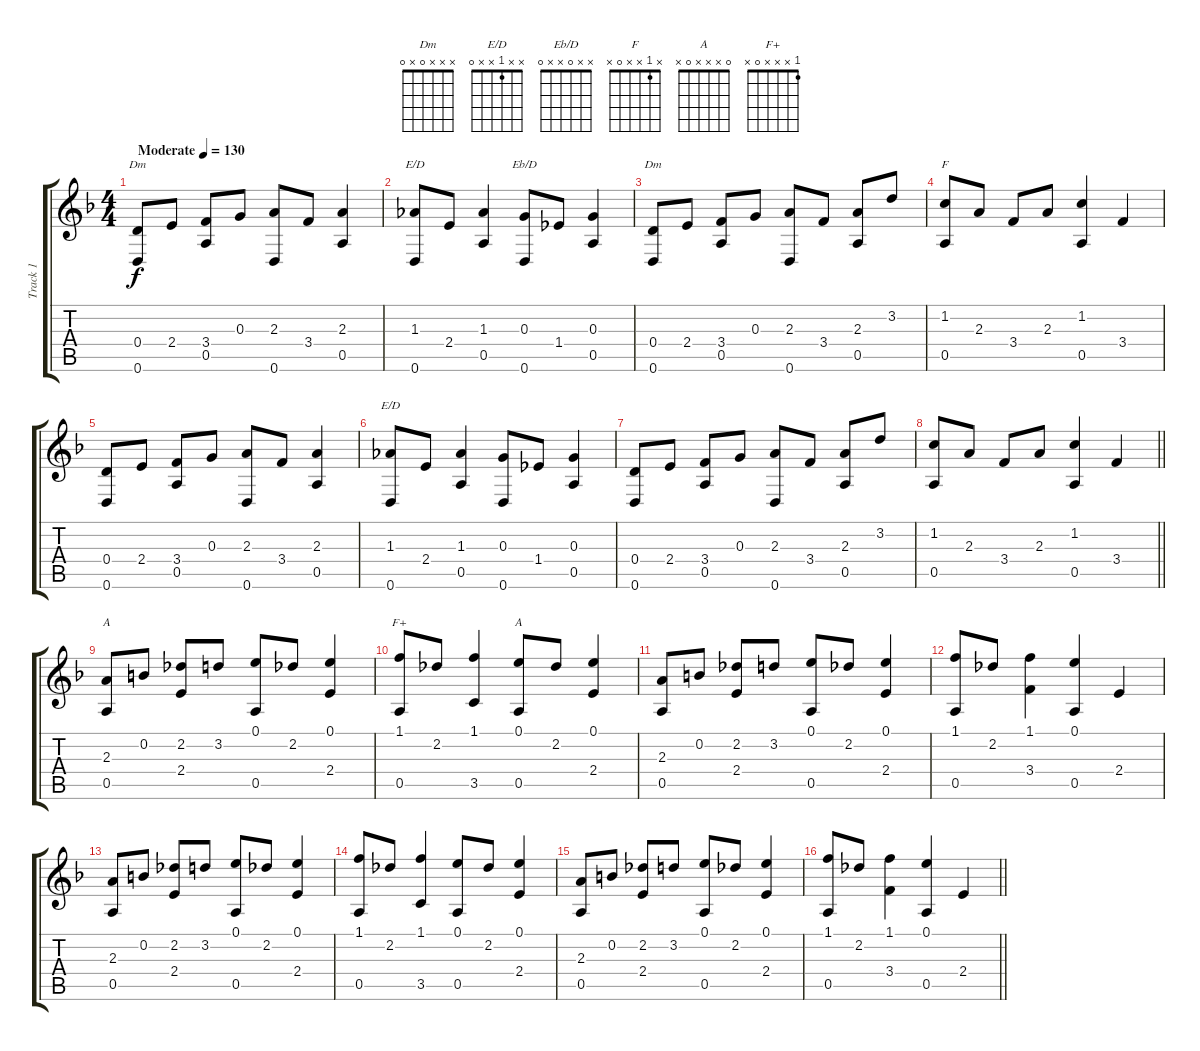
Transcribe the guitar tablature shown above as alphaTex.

\track ("Track 1" "Track 1") {instrument acousticguitarsteel}
\staff {score tabs}
\tuning (E4 B3 G3 D3 A2 D2) {hide}
\chord ("Dm" x x x x x x)
\chord ("E/D" x x x x x x)
\chord ("Eb/D" x x 0 x x 0)
\chord ("Dm" x x x 0 x 0)
\chord ("F" x 1 x x 0 x)
\chord ("E/D" x x 1 x x 0)
\chord ("A" x x 2 x 0 x)
\chord ("F+" 1 x x x 0 x)
\chord ("A" 0 x x x 0 x)
\ts (4 4)
\tempo (130 "Moderate")
\clef g2
\ks f
(0.4 0.6).8{ch "Dm" dy f instrument acousticguitarsteel} 2.4.8 (3.4 0.5).8 0.3.8 (2.3 0.6).8 3.4.8 (2.3 0.5).4 |
(1.3 0.6).8{ch "E/D"} 2.4.8 (1.3 0.5).4 (0.3 0.6).8{ch "Eb/D"} 1.4.8 (0.3 0.5).4 |
(0.4 0.6).8{ch "Dm"} 2.4.8 (3.4 0.5).8 0.3.8 (2.3 0.6).8 3.4.8 (2.3 0.5).8 3.2.8 |
(1.2 0.5).8{ch "F"} 2.3.8 3.4.8 2.3.8 (1.2 0.5).4 3.4.4 |
(0.4 0.6).8 2.4.8 (3.4 0.5).8 0.3.8 (2.3 0.6).8 3.4.8 (2.3 0.5).4 |
(1.3 0.6).8{ch "E/D"} 2.4.8 (1.3 0.5).4 (0.3 0.6).8 1.4.8 (0.3 0.5).4 |
(0.4 0.6).8 2.4.8 (3.4 0.5).8 0.3.8 (2.3 0.6).8 3.4.8 (2.3 0.5).8 3.2.8 |
\barLineRight lightlight
(1.2 0.5).8 2.3.8 3.4.8 2.3.8 (1.2 0.5).4 3.4.4 |
(2.3 0.5).8{ch "A"} 0.2.8 (2.2 2.4).8 3.2.8 (0.1 0.5).8 2.2.8 (0.1 2.4).4 |
(1.1 0.5).8{ch "F+"} 2.2.8 (1.1 3.5).4 (0.1 0.5).8{ch "A"} 2.2.8 (0.1 2.4).4 |
(2.3 0.5).8 0.2.8 (2.2 2.4).8 3.2.8 (0.1 0.5).8 2.2.8 (0.1 2.4).4 |
(1.1 0.5).8 2.2.8 (1.1 3.4).4 (0.1 0.5).4 2.4.4 |
(2.3 0.5).8 0.2.8 (2.2 2.4).8 3.2.8 (0.1 0.5).8 2.2.8 (0.1 2.4).4 |
(1.1 0.5).8 2.2.8 (1.1 3.5).4 (0.1 0.5).8 2.2.8 (0.1 2.4).4 |
(2.3 0.5).8 0.2.8 (2.2 2.4).8 3.2.8 (0.1 0.5).8 2.2.8 (0.1 2.4).4 |
\barLineRight lightlight
(1.1 0.5).8 2.2.8 (1.1 3.4).4 (0.1 0.5).4 2.4.4
